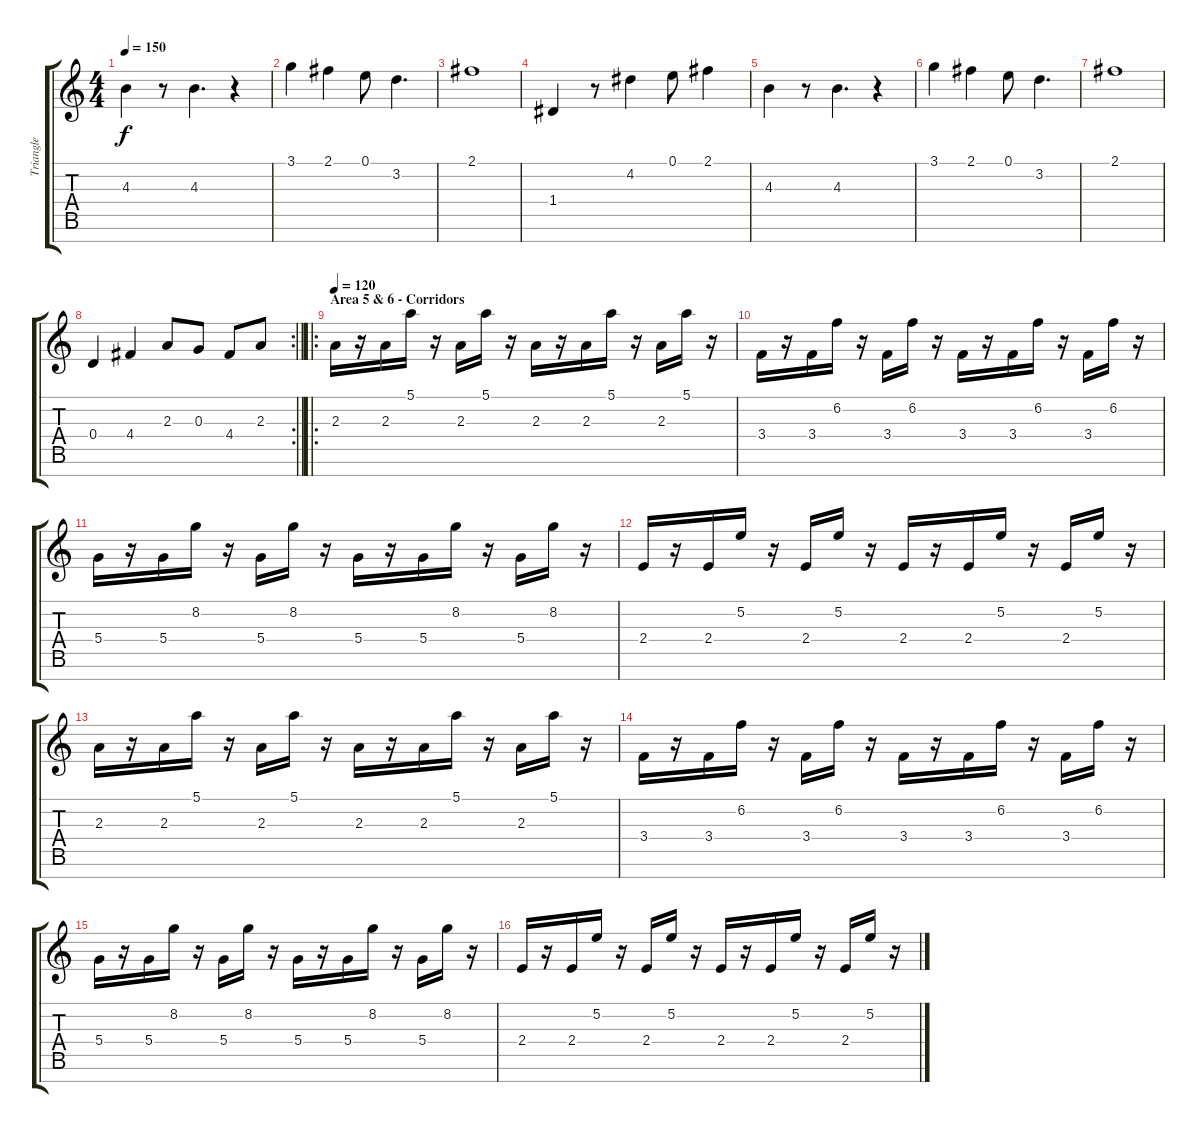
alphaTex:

\track ("Triangle" "Triangle") {instrument electricbassfinger}
\staff {score tabs}
\tuning (E4 B3 G3 D3 A2 E2 B1) {hide}
\ts (4 4)
\tempo 150
\clef g2
\ks c
4.3.4{dy f} r.8 4.3.4{d} r.4 |
3.1.4 2.1.4 0.1.8 3.2.4{d} |
2.1.1 |
1.4.4 r.8 4.2.4 0.1.8 2.1.4 |
4.3.4 r.8 4.3.4{d} r.4 |
3.1.4 2.1.4 0.1.8 3.2.4{d} |
2.1.1 |
\rc 2
\barLineRight lightlight
0.4.4 4.4.4 2.3.8 0.3.8 4.4.8 2.3.8 |
\ro
\section ("" "Area 5 & 6 - Corridors")
\tempo 120
2.3.16{volume 13 instrument electricbassfinger} r.16 2.3.16 5.1.16 r.16 2.3.16 5.1.16 r.16 2.3.16 r.16 2.3.16 5.1.16 r.16 2.3.16 5.1.16 r.16 |
3.4.16 r.16 3.4.16 6.2.16 r.16 3.4.16 6.2.16 r.16 3.4.16 r.16 3.4.16 6.2.16 r.16 3.4.16 6.2.16 r.16 |
5.4.16 r.16 5.4.16 8.2.16 r.16 5.4.16 8.2.16 r.16 5.4.16 r.16 5.4.16 8.2.16 r.16 5.4.16 8.2.16 r.16 |
2.4.16 r.16 2.4.16 5.2.16 r.16 2.4.16 5.2.16 r.16 2.4.16 r.16 2.4.16 5.2.16 r.16 2.4.16 5.2.16 r.16 |
2.3.16 r.16 2.3.16 5.1.16 r.16 2.3.16 5.1.16 r.16 2.3.16 r.16 2.3.16 5.1.16 r.16 2.3.16 5.1.16 r.16 |
3.4.16 r.16 3.4.16 6.2.16 r.16 3.4.16 6.2.16 r.16 3.4.16 r.16 3.4.16 6.2.16 r.16 3.4.16 6.2.16 r.16 |
5.4.16 r.16 5.4.16 8.2.16 r.16 5.4.16 8.2.16 r.16 5.4.16 r.16 5.4.16 8.2.16 r.16 5.4.16 8.2.16 r.16 |
2.4.16 r.16 2.4.16 5.2.16 r.16 2.4.16 5.2.16 r.16 2.4.16 r.16 2.4.16 5.2.16 r.16 2.4.16 5.2.16 r.16
